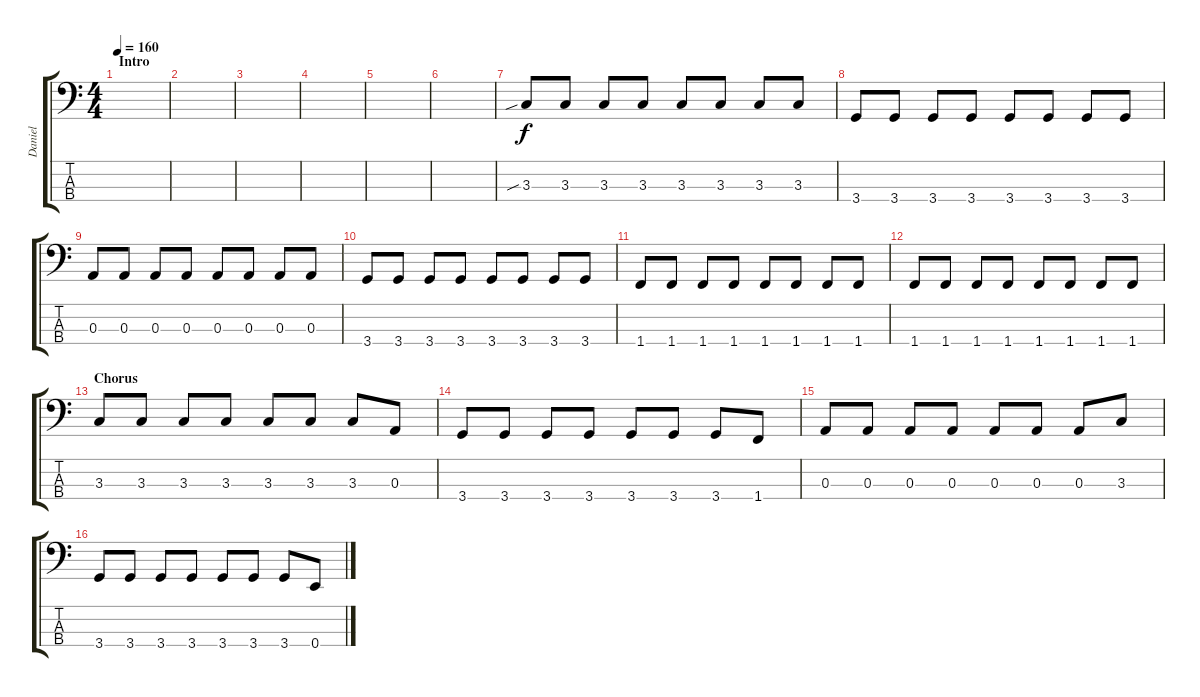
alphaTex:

\track ("Daniel" "Daniel") {instrument electricbassfinger}
\staff {score tabs}
\tuning (G2 D2 A1 E1) {hide}
\ts (4 4)
\section ("" "Intro")
\tempo 160
\clef f4
\ks c
|
|
|
|
|
|
3.3{sib}.8 3.3.8 3.3.8 3.3.8 3.3.8 3.3.8 3.3.8 3.3.8 |
3.4.8 3.4.8 3.4.8 3.4.8 3.4.8 3.4.8 3.4.8 3.4.8 |
0.3.8 0.3.8 0.3.8 0.3.8 0.3.8 0.3.8 0.3.8 0.3.8 |
3.4.8 3.4.8 3.4.8 3.4.8 3.4.8 3.4.8 3.4.8 3.4.8 |
1.4.8 1.4.8 1.4.8 1.4.8 1.4.8 1.4.8 1.4.8 1.4.8 |
1.4.8 1.4.8 1.4.8 1.4.8 1.4.8 1.4.8 1.4.8 1.4.8 |
\section ("" "Chorus")
3.3.8 3.3.8 3.3.8 3.3.8 3.3.8 3.3.8 3.3.8 0.3.8 |
3.4.8 3.4.8 3.4.8 3.4.8 3.4.8 3.4.8 3.4.8 1.4.8 |
0.3.8 0.3.8 0.3.8 0.3.8 0.3.8 0.3.8 0.3.8 3.3.8 |
3.4.8 3.4.8 3.4.8 3.4.8 3.4.8 3.4.8 3.4.8 0.4.8
